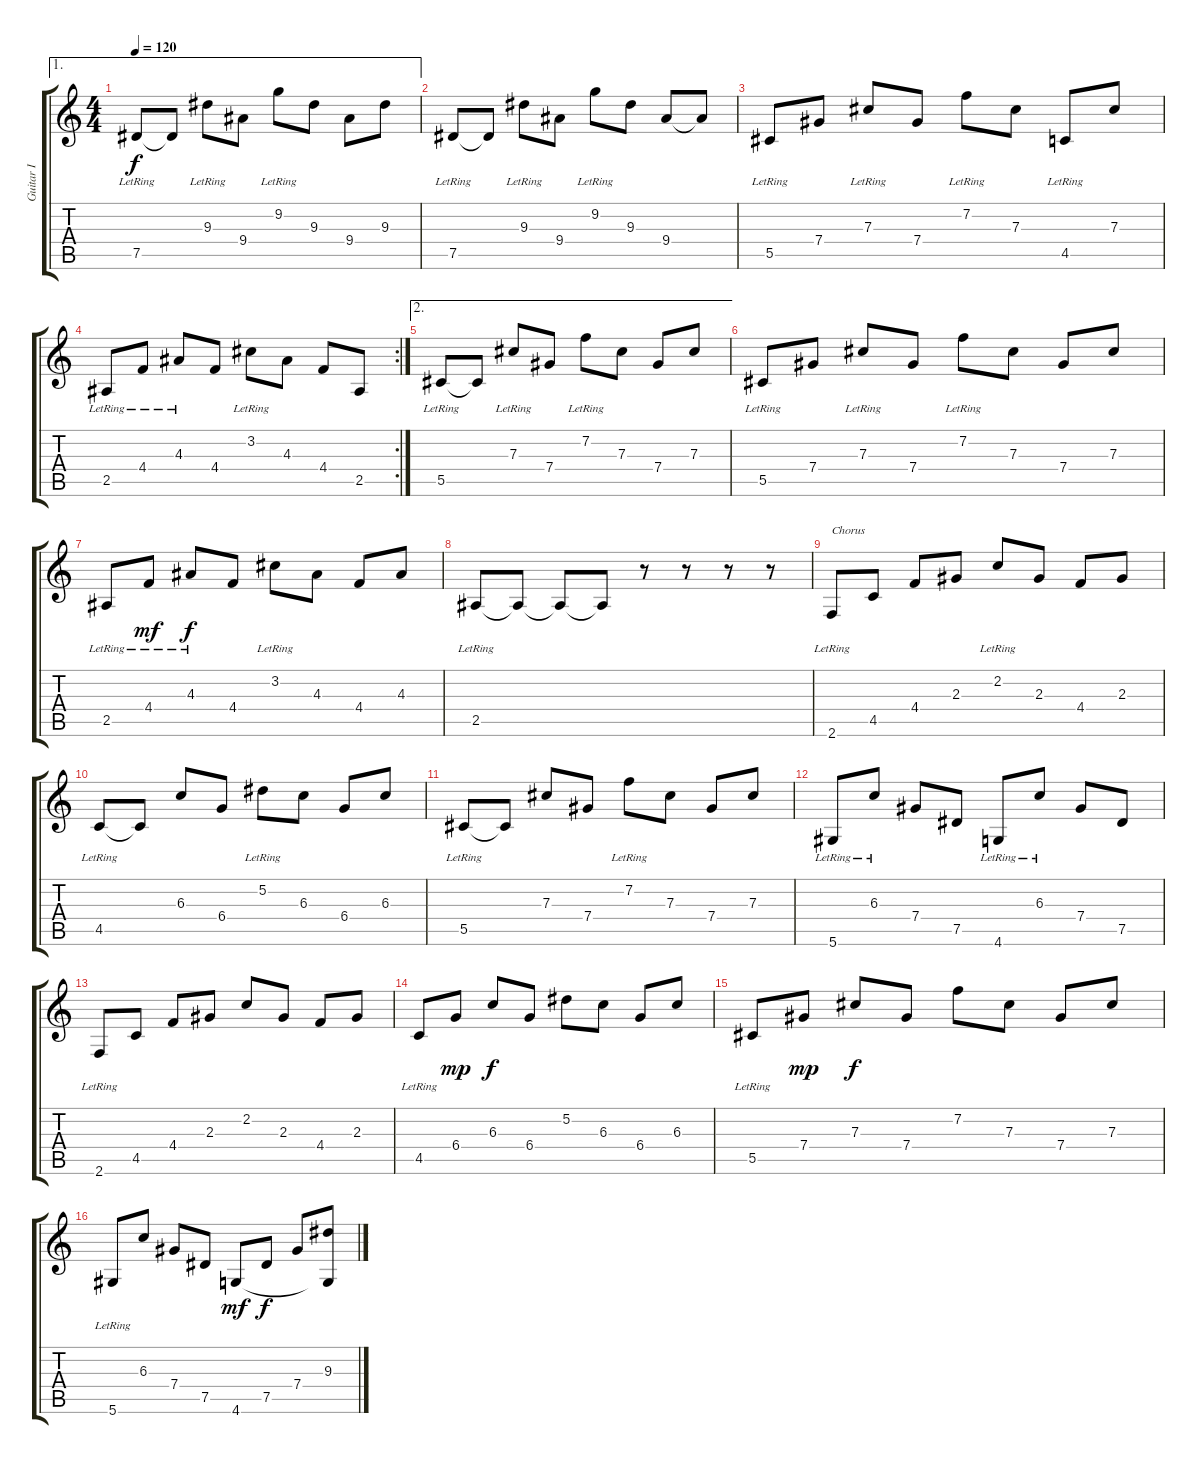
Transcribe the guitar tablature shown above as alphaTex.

\track ("Guitar I" "Guitar I") {instrument electricguitarclean}
\staff {score tabs}
\tuning (Eb4 Bb3 Gb3 Db3 Ab2 Eb2) {hide}
\ae 1
\ts (4 4)
\tempo 120
\clef g2
\ks c
7.5{lr}.8{dy f} 7.5{t}.8 9.3{lr}.8 9.4.8 9.2{lr}.8 9.3.8 9.4.8 9.3.8 |
7.5{lr}.8 7.5{t}.8 9.3{lr}.8 9.4.8 9.2{lr}.8 9.3.8 9.4.8 9.4{t}.8 |
5.5{lr}.8 7.4.8 7.3{lr}.8 7.4.8 7.2{lr}.8 7.3.8 4.5{lr}.8 7.3.8 |
\rc 2
2.5{lr}.8 4.4{lr}.8 4.3{lr}.8 4.4.8 3.2{lr}.8 4.3.8 4.4.8 2.5.8 |
\ae 2
5.5{lr}.8 5.5{t}.8 7.3{lr}.8 7.4.8 7.2{lr}.8 7.3.8 7.4.8 7.3.8 |
5.5{lr}.8 7.4.8 7.3{lr}.8 7.4.8 7.2{lr}.8 7.3.8 7.4.8 7.3.8 |
2.5{lr}.8 4.4{lr}.8{dy mf} 4.3{lr}.8{dy f} 4.4.8 3.2{lr}.8 4.3.8 4.4.8 4.3.8 |
2.5{lr}.8 2.5{t}.8 2.5{t}.8 2.5{t}.8 r.8 r.8 r.8 r.8 |
2.6{lr}.8{txt "Chorus"} 4.5.8 4.4.8 2.3.8 2.2{lr}.8 2.3.8 4.4.8 2.3.8 |
4.5{lr}.8 4.5{t}.8 6.3.8 6.4.8 5.2{lr}.8 6.3.8 6.4.8 6.3.8 |
5.5{lr}.8 5.5{t}.8 7.3.8 7.4.8 7.2{lr}.8 7.3.8 7.4.8 7.3.8 |
5.6{lr}.8 6.3{lr}.8 7.4.8 7.5.8 4.6{lr}.8 6.3{lr}.8 7.4.8 7.5.8 |
2.6{lr}.8 4.5.8 4.4.8 2.3.8 2.2.8 2.3.8 4.4.8 2.3.8 |
4.5{lr}.8 6.4.8{dy mp} 6.3.8{dy f} 6.4.8 5.2.8 6.3.8 6.4.8 6.3.8 |
5.5{lr}.8 7.4.8{dy mp} 7.3.8{dy f} 7.4.8 7.2.8 7.3.8 7.4.8 7.3.8 |
5.6{lr}.8 6.3.8 7.4.8 7.5.8 4.6.8{dy mf} 7.5.8{dy f} 7.4.8 (9.3 4.6{t}).8
